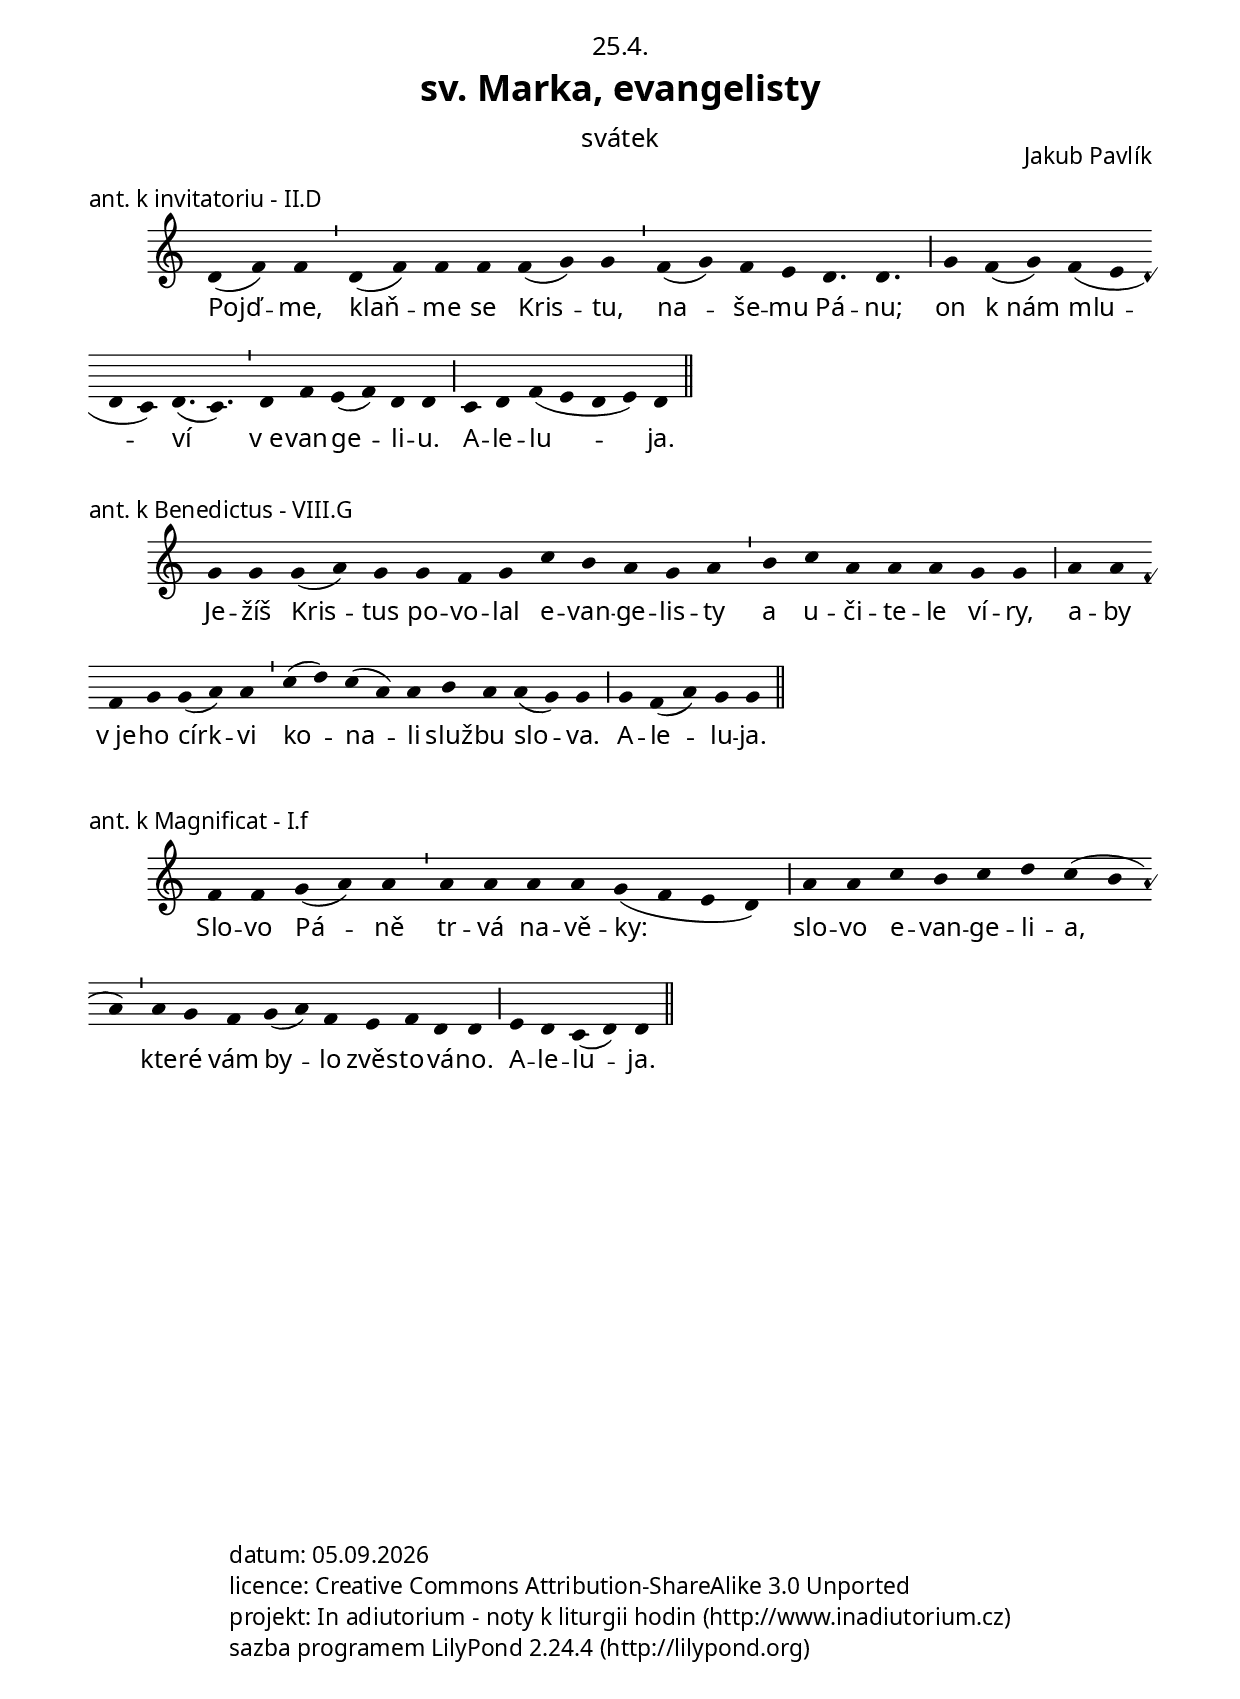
\version "2.15.37"

\include "../spolecne.ly"

\header {
  title = \markup\titleSvatek
            "sv. Marka, evangelisty"
            "svátek"
            25.4.
  composer = "Jakub Pavlík"
}

\score {
  \relative c' {
    \choralniRezim
    d4( f) f \barMin
    d( f) f f f( g) g \barMin f( g) f e d4. d \barMaior
    g4 f( g) f( e d c) d4.( c) \barMin d4 f e( f) d d \barMaior
    c d f( e d e) d \barFinalis
  }
  \addlyrics {
    Pojď -- me, klaň -- me se Kris -- tu, na -- še -- mu Pá -- nu;
    on k_nám mlu -- ví v_e -- van -- ge -- li -- u.
    A -- le -- lu -- ja.
  }
  \header {
    quid = "ant. k invitatoriu"
    modus = "II"
    differentia = "D"
    psalmus = ""
    id = ""
    piece = \markup {\sestavTitulekBezZalmu}
  }
}

\score {
  \relative c'' {
    \choralniRezim
    g4 g g( a) g g f g c b a g a \barMin
    b c a a a g g \barMaior
    a a f g g( a) a \barMin
    c( d) c( a) a b a a( g) g \barMaior
    g f( a) g g \barFinalis
  }
  \addlyrics {
    Je -- žíš Kris -- tus
    po -- vo -- lal e -- van -- ge -- lis -- ty
    a u -- či -- te -- le ví -- ry,
    a -- by v_je -- ho círk -- vi
    ko -- na -- li služ -- bu slo -- va.
    A -- le -- lu -- ja.
  }
  \header {
    quid = "ant. k Benedictus"
    modus = "VIII"
    differentia = "G"
    psalmus = ""
    id = ""
    piece = \markup {\sestavTitulekBezZalmu}
  }
}

\score {
  \relative c' {
    \choralniRezim
    f4 f g( a) a \barMin a a a a g( f e d) \barMaior
    a' a c b c d c( b a) \barMin
    a g f g( a) f e f d d \barMaior
    e d c( d) d \barFinalis
  }
  \addlyrics {
    Slo -- vo Pá -- ně tr -- vá na -- vě -- ky:
    slo -- vo e -- van -- ge -- li -- a,
    kte -- ré vám by -- lo zvěs -- to -- vá -- no.
    A -- le -- lu -- ja.
  }
  \header {
    quid = "ant. k Magnificat"
    modus = "I"
    differentia = "f"
    psalmus = ""
    id = ""
    piece = \markup {\sestavTitulekBezZalmu}
  }
}